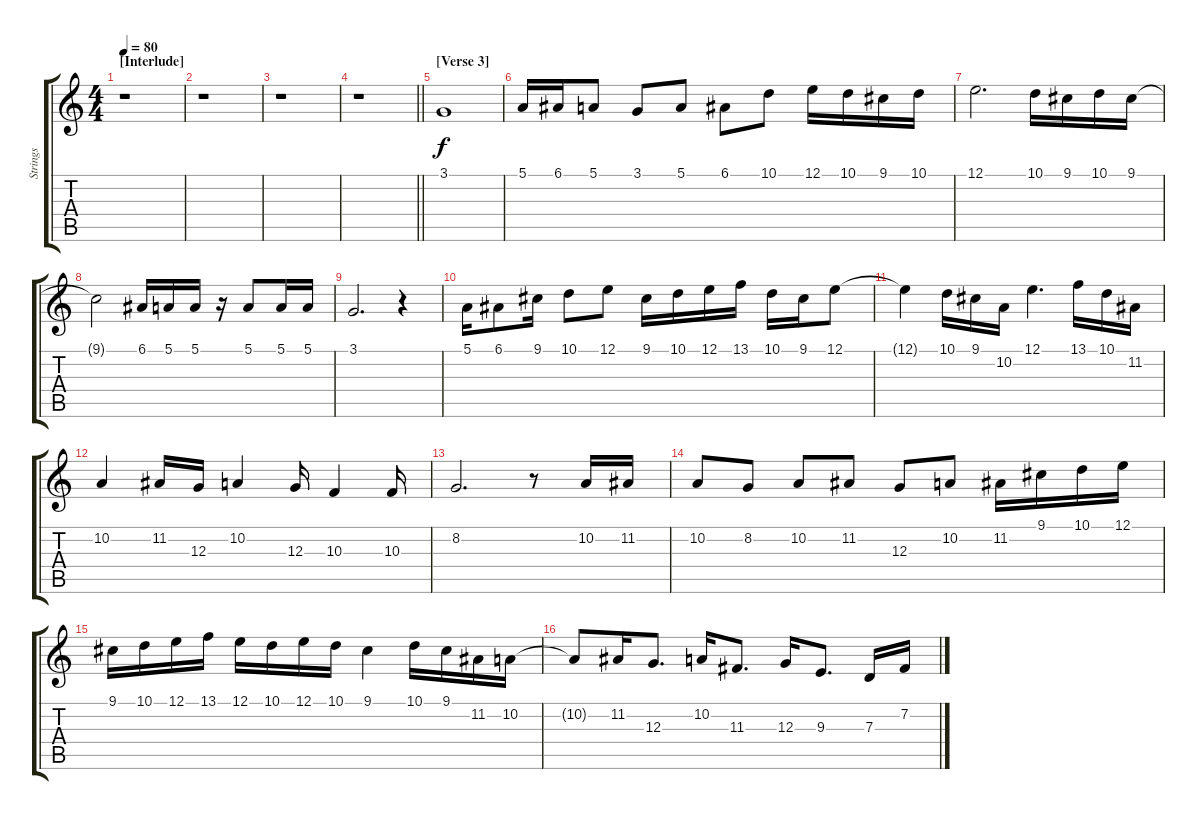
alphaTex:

\track ("Strings       " "Strings   ") {instrument stringensemble1}
\staff {score tabs}
\tuning (E4 B3 G3 D3 A2 E2) {hide}
\ts (4 4)
\section ("" "[Interlude]")
\tempo 80
\clef g2
\ks c
r.1{dy f} |
r.1 |
r.1 |
\barLineRight lightlight
r.1 |
\section ("" "[Verse 3]")
3.1.1 |
5.1.16 6.1.16 5.1.8 3.1.8 5.1.8 6.1.8 10.1.8 12.1.16 10.1.16 9.1.16 10.1.16 |
12.1.2{d} 10.1.16 9.1.16 10.1.16 9.1.16 |
9.1{t}.2 6.1.16 5.1.16 5.1.16 r.16 5.1.8 5.1.16 5.1.16 |
3.1.2{d} r.4 |
5.1.16 6.1.8 9.1.16 10.1.8 12.1.8 9.1.16 10.1.16 12.1.16 13.1.16 10.1.16 9.1.16 12.1.8 |
12.1{t}.4 10.1.16 9.1.16 10.2.16 12.1.4{d} 13.1.16 10.1.16 11.2.16 |
10.2.4 11.2.16 12.3.16 10.2.4 12.3.16 10.3.4 10.3.16 |
8.2.2{d} r.8 10.2.16 11.2.16 |
10.2.8 8.2.8 10.2.8 11.2.8 12.3.8 10.2.8 11.2.16 9.1.16 10.1.16 12.1.16 |
9.1.16 10.1.16 12.1.16 13.1.16 12.1.16 10.1.16 12.1.16 10.1.16 9.1.4 10.1.16 9.1.16 11.2.16 10.2.16 |
10.2{t}.8 11.2.16 12.3.8{d} 10.2.16 11.3.8{d} 12.3.16 9.3.8{d} 7.3.16 7.2.16
